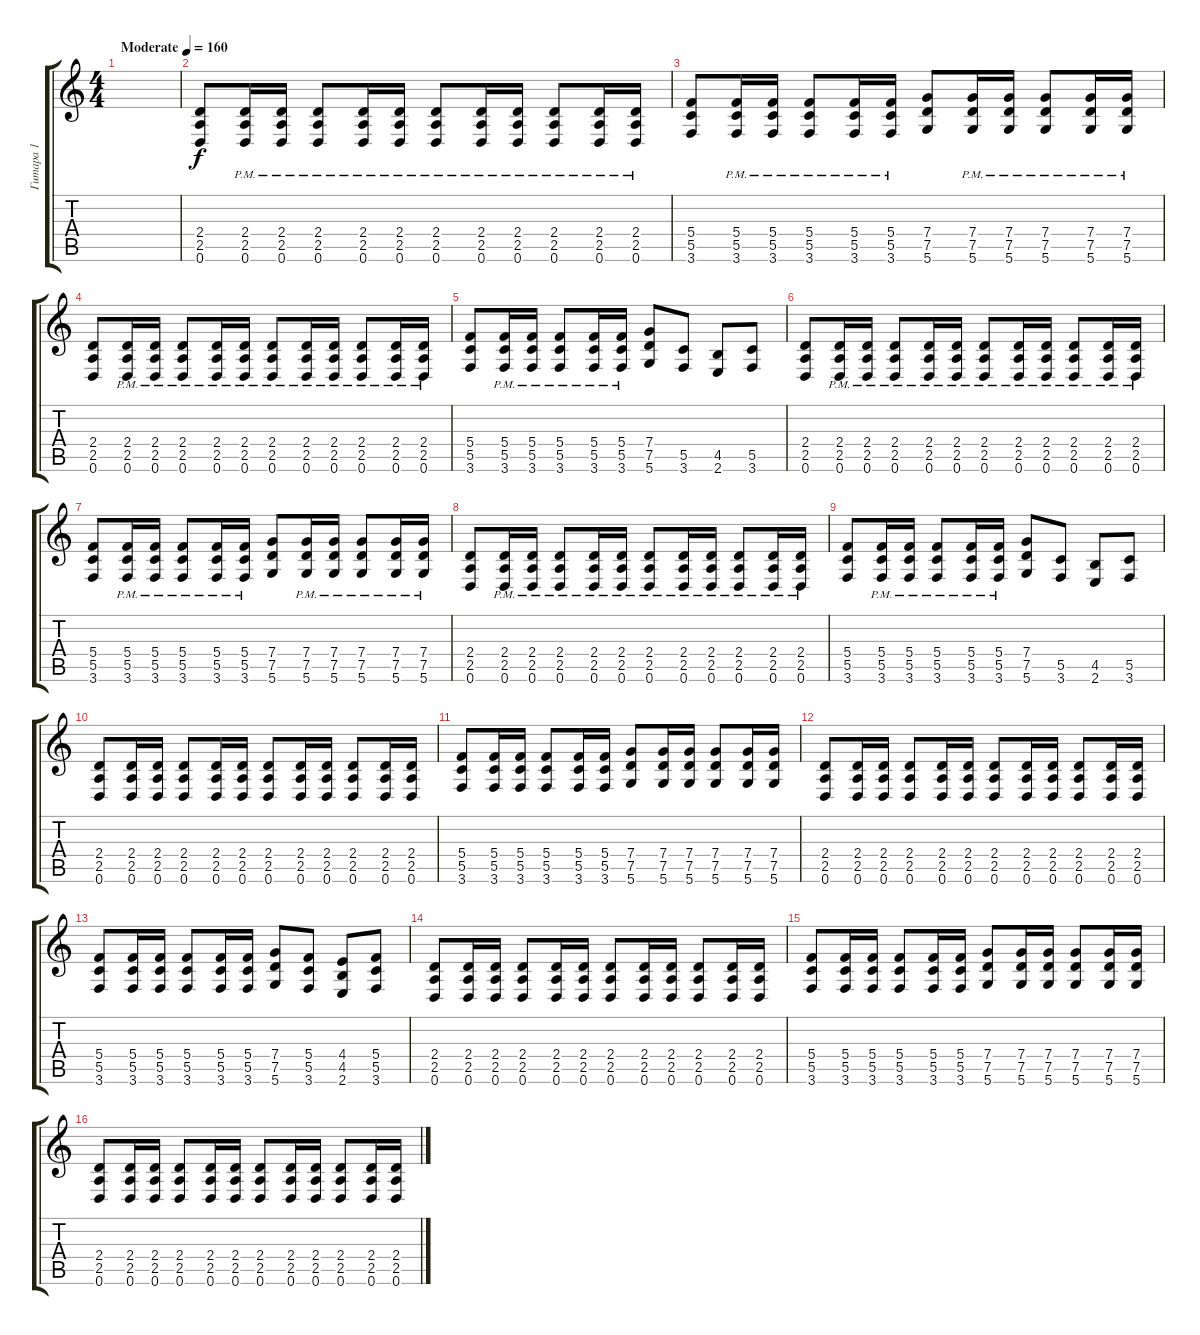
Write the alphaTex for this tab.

\track ("Гитара 1" "Гитара 1") {instrument distortionguitar}
\staff {score tabs}
\tuning (D4 A3 F3 C3 G2 D2) {hide}
\ts (4 4)
\tempo (160 "Moderate")
\clef g2
\ks c
|
(2.4 2.5 0.6).8 (2.4{pm} 2.5{pm} 0.6{pm}).16 (2.4{pm} 2.5{pm} 0.6{pm}).16 (2.4{pm} 2.5{pm} 0.6{pm}).8 (2.4{pm} 2.5{pm} 0.6{pm}).16 (2.4{pm} 2.5{pm} 0.6{pm}).16 (2.4{pm} 2.5{pm} 0.6{pm}).8 (2.4{pm} 2.5{pm} 0.6{pm}).16 (2.4{pm} 2.5{pm} 0.6{pm}).16 (2.4{pm} 2.5{pm} 0.6{pm}).8 (2.4{pm} 2.5{pm} 0.6{pm}).16 (2.4{pm} 2.5{pm} 0.6{pm}).16 |
(5.4 5.5 3.6).8 (5.4{pm} 5.5{pm} 3.6{pm}).16 (5.4{pm} 5.5{pm} 3.6{pm}).16 (5.4{pm} 5.5{pm} 3.6{pm}).8 (5.4{pm} 5.5{pm} 3.6{pm}).16 (5.4{pm} 5.5{pm} 3.6{pm}).16 (7.4 7.5 5.6).8 (7.4{pm} 7.5{pm} 5.6{pm}).16 (7.4{pm} 7.5{pm} 5.6{pm}).16 (7.4{pm} 7.5{pm} 5.6{pm}).8 (7.4{pm} 7.5{pm} 5.6{pm}).16 (7.4{pm} 7.5{pm} 5.6{pm}).16 |
(2.4 2.5 0.6).8 (2.4{pm} 2.5{pm} 0.6{pm}).16 (2.4{pm} 2.5{pm} 0.6{pm}).16 (2.4{pm} 2.5{pm} 0.6{pm}).8 (2.4{pm} 2.5{pm} 0.6{pm}).16 (2.4{pm} 2.5{pm} 0.6{pm}).16 (2.4{pm} 2.5{pm} 0.6{pm}).8 (2.4{pm} 2.5{pm} 0.6{pm}).16 (2.4{pm} 2.5{pm} 0.6{pm}).16 (2.4{pm} 2.5{pm} 0.6{pm}).8 (2.4{pm} 2.5{pm} 0.6{pm}).16 (2.4{pm} 2.5{pm} 0.6{pm}).16 |
(5.4 5.5 3.6).8 (5.4{pm} 5.5{pm} 3.6{pm}).16 (5.4{pm} 5.5{pm} 3.6{pm}).16 (5.4{pm} 5.5{pm} 3.6{pm}).8 (5.4{pm} 5.5{pm} 3.6{pm}).16 (5.4{pm} 5.5{pm} 3.6{pm}).16 (7.4 7.5 5.6).8 (5.5 3.6).8 (4.5 2.6).8 (5.5 3.6).8 |
(2.4 2.5 0.6).8 (2.4{pm} 2.5{pm} 0.6{pm}).16 (2.4{pm} 2.5{pm} 0.6{pm}).16 (2.4{pm} 2.5{pm} 0.6{pm}).8 (2.4{pm} 2.5{pm} 0.6{pm}).16 (2.4{pm} 2.5{pm} 0.6{pm}).16 (2.4{pm} 2.5{pm} 0.6{pm}).8 (2.4{pm} 2.5{pm} 0.6{pm}).16 (2.4{pm} 2.5{pm} 0.6{pm}).16 (2.4{pm} 2.5{pm} 0.6{pm}).8 (2.4{pm} 2.5{pm} 0.6{pm}).16 (2.4{pm} 2.5{pm} 0.6{pm}).16 |
(5.4 5.5 3.6).8 (5.4{pm} 5.5{pm} 3.6{pm}).16 (5.4{pm} 5.5{pm} 3.6{pm}).16 (5.4{pm} 5.5{pm} 3.6{pm}).8 (5.4{pm} 5.5{pm} 3.6{pm}).16 (5.4{pm} 5.5{pm} 3.6{pm}).16 (7.4 7.5 5.6).8 (7.4{pm} 7.5{pm} 5.6{pm}).16 (7.4{pm} 7.5{pm} 5.6{pm}).16 (7.4{pm} 7.5{pm} 5.6{pm}).8 (7.4{pm} 7.5{pm} 5.6{pm}).16 (7.4{pm} 7.5{pm} 5.6{pm}).16 |
(2.4 2.5 0.6).8 (2.4{pm} 2.5{pm} 0.6{pm}).16 (2.4{pm} 2.5{pm} 0.6{pm}).16 (2.4{pm} 2.5{pm} 0.6{pm}).8 (2.4{pm} 2.5{pm} 0.6{pm}).16 (2.4{pm} 2.5{pm} 0.6{pm}).16 (2.4{pm} 2.5{pm} 0.6{pm}).8 (2.4{pm} 2.5{pm} 0.6{pm}).16 (2.4{pm} 2.5{pm} 0.6{pm}).16 (2.4{pm} 2.5{pm} 0.6{pm}).8 (2.4{pm} 2.5{pm} 0.6{pm}).16 (2.4{pm} 2.5{pm} 0.6{pm}).16 |
(5.4 5.5 3.6).8 (5.4{pm} 5.5{pm} 3.6{pm}).16 (5.4{pm} 5.5{pm} 3.6{pm}).16 (5.4{pm} 5.5{pm} 3.6{pm}).8 (5.4{pm} 5.5{pm} 3.6{pm}).16 (5.4{pm} 5.5{pm} 3.6{pm}).16 (7.4 7.5 5.6).8 (5.5 3.6).8 (4.5 2.6).8 (5.5 3.6).8 |
(2.4 2.5 0.6).8 (2.4 2.5 0.6).16 (2.4 2.5 0.6).16 (2.4 2.5 0.6).8 (2.4 2.5 0.6).16 (2.4 2.5 0.6).16 (2.4 2.5 0.6).8 (2.4 2.5 0.6).16 (2.4 2.5 0.6).16 (2.4 2.5 0.6).8 (2.4 2.5 0.6).16 (2.4 2.5 0.6).16 |
(5.4 5.5 3.6).8 (5.4 5.5 3.6).16 (5.4 5.5 3.6).16 (5.4 5.5 3.6).8 (5.4 5.5 3.6).16 (5.4 5.5 3.6).16 (7.4 7.5 5.6).8 (7.4 7.5 5.6).16 (7.4 7.5 5.6).16 (7.4 7.5 5.6).8 (7.4 7.5 5.6).16 (7.4 7.5 5.6).16 |
(2.4 2.5 0.6).8 (2.4 2.5 0.6).16 (2.4 2.5 0.6).16 (2.4 2.5 0.6).8 (2.4 2.5 0.6).16 (2.4 2.5 0.6).16 (2.4 2.5 0.6).8 (2.4 2.5 0.6).16 (2.4 2.5 0.6).16 (2.4 2.5 0.6).8 (2.4 2.5 0.6).16 (2.4 2.5 0.6).16 |
(5.4 5.5 3.6).8 (5.4 5.5 3.6).16 (5.4 5.5 3.6).16 (5.4 5.5 3.6).8 (5.4 5.5 3.6).16 (5.4 5.5 3.6).16 (7.4 7.5 5.6).8 (5.4 5.5 3.6).8 (4.4 4.5 2.6).8 (5.4 5.5 3.6).8 |
(2.4 2.5 0.6).8 (2.4 2.5 0.6).16 (2.4 2.5 0.6).16 (2.4 2.5 0.6).8 (2.4 2.5 0.6).16 (2.4 2.5 0.6).16 (2.4 2.5 0.6).8 (2.4 2.5 0.6).16 (2.4 2.5 0.6).16 (2.4 2.5 0.6).8 (2.4 2.5 0.6).16 (2.4 2.5 0.6).16 |
(5.4 5.5 3.6).8 (5.4 5.5 3.6).16 (5.4 5.5 3.6).16 (5.4 5.5 3.6).8 (5.4 5.5 3.6).16 (5.4 5.5 3.6).16 (7.4 7.5 5.6).8 (7.4 7.5 5.6).16 (7.4 7.5 5.6).16 (7.4 7.5 5.6).8 (7.4 7.5 5.6).16 (7.4 7.5 5.6).16 |
(2.4 2.5 0.6).8 (2.4 2.5 0.6).16 (2.4 2.5 0.6).16 (2.4 2.5 0.6).8 (2.4 2.5 0.6).16 (2.4 2.5 0.6).16 (2.4 2.5 0.6).8 (2.4 2.5 0.6).16 (2.4 2.5 0.6).16 (2.4 2.5 0.6).8 (2.4 2.5 0.6).16 (2.4 2.5 0.6).16
